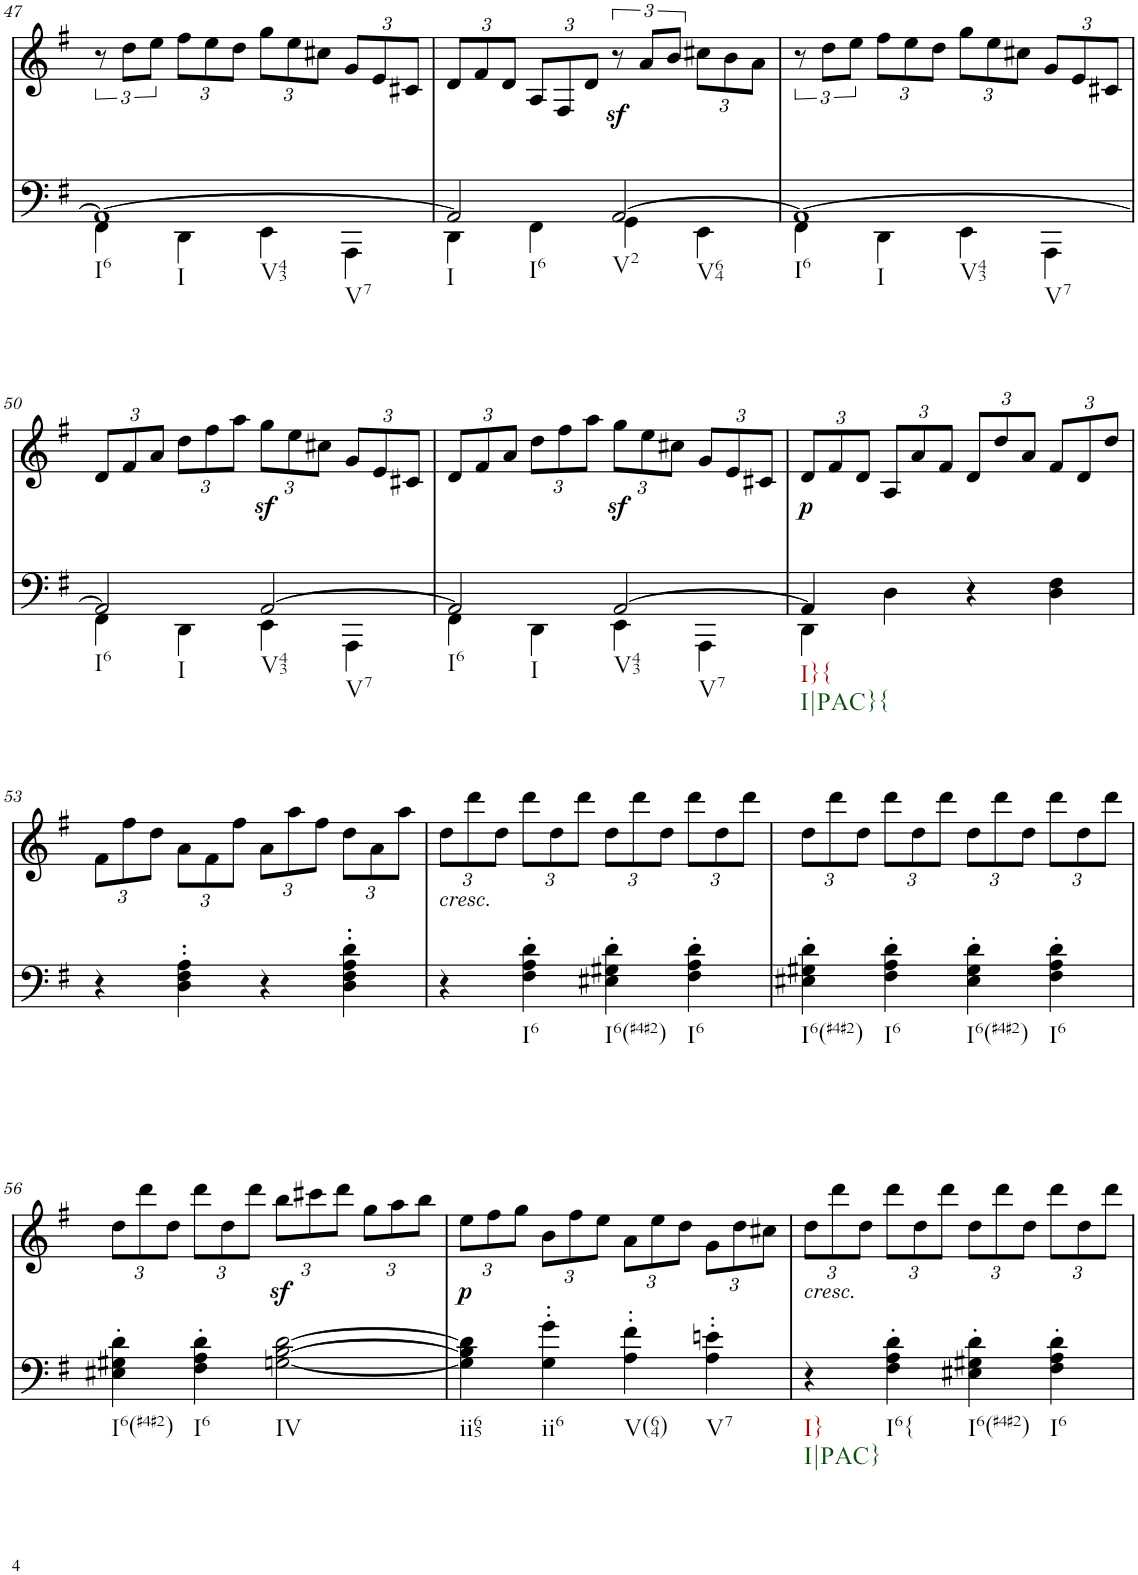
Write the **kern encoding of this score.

**kern	**kern	**text	**dynam
*part2	*part1	*part1	*part1
*staff2	*staff1	*staff1	*staff1
*I"piano	*I"piano	*	*
*I'Pno	*I'Pno	*	*
!!LO:PB:g=z
*clefF4	*clefG2	*	*
*k[f#]	*k[f#]	*	*
*G:	*G:	*	*
*M2/2	*M2/2	*	*
*met(c|)	*met(c|)	*	*
=47	=47	=47	=47
*^	*	*	*
!LO:TX:b:t=I6	!	!	!	!
!LO:TX:b:t=I	!	!	!	!
!LO:TX:b:t=V43	!	!	!	!
!LO:TX:b:t=V7	!	!	!	!
1AA_	4FF#\	12r	.	.
.	.	12dd\L	.	.
.	.	12ee\J	.	.
*	*	*Xbrackettup	*	*
.	4DD\	12ff#\L	.	.
.	.	12ee\	.	.
.	.	12dd\J	.	.
.	4EE\	12gg\L	.	.
.	.	12ee\	.	.
.	.	12cc#X\J	.	.
.	4AAA\	12g/L	.	.
.	.	12e/	.	.
.	.	12c#X/J	.	.
=48	=48	=48	=48	=48
!LO:TX:b:t=I	!	!	!	!
!LO:TX:b:t=I6	!	!	!	!
2AA/]	4DD\	12d/L	.	.
.	.	12f#/	.	.
.	.	12d/J	.	.
.	4FF#\	12A/L	.	.
.	.	12F#/	.	.
.	.	12d/J	.	.
*	*	*brackettup	*	*
!LO:TX:b:t=V2	!	!	!	!
!LO:TX:b:t=V64	!	!	!	!
!	!	!	!LO:LY:b	!LO:DY:b
[2AA/	4GG\	12r	sf	sf
.	.	12a/L	.	.
.	.	12b/J	.	.
*	*	*Xbrackettup	*	*
.	4EE\	12cc#X\L	.	.
.	.	12b\	.	.
.	.	12a\J	.	.
=49	=49	=49	=49	=49
*	*	*brackettup	*	*
!LO:TX:b:t=I6	!	!	!	!
!LO:TX:b:t=I	!	!	!	!
!LO:TX:b:t=V43	!	!	!	!
!LO:TX:b:t=V7	!	!	!	!
1AA_	4FF#\	12r	.	.
.	.	12dd\L	.	.
.	.	12ee\J	.	.
*	*	*Xbrackettup	*	*
.	4DD\	12ff#\L	.	.
.	.	12ee\	.	.
.	.	12dd\J	.	.
.	4EE\	12gg\L	.	.
.	.	12ee\	.	.
.	.	12cc#X\J	.	.
.	4AAA\	12g/L	.	.
.	.	12e/	.	.
.	.	12c#X/J	.	.
!!LO:LB:g=z
=50	=50	=50	=50	=50
!LO:TX:b:t=I6	!	!	!	!
!LO:TX:b:t=I	!	!	!	!
2AA/]	4FF#\	12d/L	.	.
.	.	12f#/	.	.
.	.	12a/J	.	.
.	4DD\	12dd\L	.	.
.	.	12ff#\	.	.
.	.	12aa\J	.	.
!LO:TX:b:t=V43	!	!	!	!
!LO:TX:b:t=V7	!	!	!	!
[2AA/	4EE\	12ggz<\L	.	.
.	.	12ee\	.	.
.	.	12cc#X\J	.	.
.	4AAA\	12g/L	.	.
.	.	12e/	.	.
.	.	12c#X/J	.	.
=51	=51	=51	=51	=51
!LO:TX:b:t=I6	!	!	!	!
!LO:TX:b:t=I	!	!	!	!
2AA/]	4FF#\	12d/L	.	.
.	.	12f#/	.	.
.	.	12a/J	.	.
.	4DD\	12dd\L	.	.
.	.	12ff#\	.	.
.	.	12aa\J	.	.
!LO:TX:b:t=V43	!	!	!	!
!LO:TX:b:t=V7	!	!	!	!
[2AA/	4EE\	12ggz<\L	.	.
.	.	12ee\	.	.
.	.	12cc#X\J	.	.
.	4AAA\	12g/L	.	.
.	.	12e/	.	.
.	.	12c#X/J	.	.
=52	=52	=52	=52	=52
!LO:TX:b:t=I}{	!	!	!	!
!LO:TX:b:t=I|PAC}{	!	!	!	!
!	!	!	!LO:LY:b	!LO:DY:b
4AA/]	4DD\	12d/L	p	p
.	.	12f#/	.	.
.	.	12d/J	.	.
4D\	2.ryy	12A/L	.	.
.	.	12a/	.	.
.	.	12f#/J	.	.
4r	.	12d/L	.	.
.	.	12dd/	.	.
.	.	12a/J	.	.
4D\ 4F#\	.	12f#/L	.	.
.	.	12d/	.	.
.	.	12dd/J	.	.
*v	*v	*	*	*
!!LO:LB:g=z
=53	=53	=53	=53
4r	12f#\L	.	.
.	12ff#\	.	.
.	12dd\J	.	.
4D\' 4F#\' 4A\'	12a\L	.	.
.	12f#\	.	.
.	12ff#\J	.	.
4r	12a\L	.	.
.	12aa\	.	.
.	12ff#\J	.	.
4D\' 4F#\' 4A\' 4d\'	12dd\L	.	.
.	12a\	.	.
.	12aa\J	.	.
=54	=54	=54	=54
!	!LO:TX:b:i:t=cresc.	!	!
!	!	!LO:LY:b	!
4r	12dd\L	<	.
.	12ddd\	.	.
.	12dd\J	.	.
!LO:TX:b:t=I6	!	!	!
4F#\' 4A\' 4d\'	12ddd\L	.	.
.	12dd\	.	.
.	12ddd\J	.	.
!LO:TX:b:t=I6(#4#2)	!	!	!
4E#X\' 4G#X\' 4d\'	12dd\L	.	.
.	12ddd\	.	.
.	12dd\J	.	.
!LO:TX:b:t=I6	!	!	!
4F#\' 4A\' 4d\'	12ddd\L	.	.
.	12dd\	.	.
.	12ddd\J	.	.
=55	=55	=55	=55
!LO:TX:b:t=I6(#4#2)	!	!	!
4E#X\' 4G#X\' 4d\'	12dd\L	.	.
.	12ddd\	.	.
.	12dd\J	.	.
!LO:TX:b:t=I6	!	!	!
4F#\' 4A\' 4d\'	12ddd\L	.	.
.	12dd\	.	.
.	12ddd\J	.	.
!LO:TX:b:t=I6(#4#2)	!	!	!
4E#\' 4G#\' 4d\'	12dd\L	.	.
.	12ddd\	.	.
.	12dd\J	.	.
!LO:TX:b:t=I6	!	!	!
4F#\' 4A\' 4d\'	12ddd\L	.	.
.	12dd\	.	.
.	12ddd\J	.	.
!!LO:LB:g=z
=56	=56	=56	=56
!LO:TX:b:t=I6(#4#2)	!	!	!
4E#X\' 4G#X\' 4d\'	12dd\L	.	.
.	12ddd\	.	.
.	12dd\J	.	.
!LO:TX:b:t=I6	!	!	!
4F#\' 4A\' 4d\'	12ddd\L	.	.
.	12dd\	.	.
.	12ddd\J	.	.
!LO:TX:b:t=IV	!	!	!
!	!	!LO:LY:b	!
[2Gn\ [2B\ [2d\	12bbz<\L	sf	.
.	12ccc#X\	.	.
.	12ddd\J	.	.
.	12gg\L	.	.
.	12aa\	.	.
.	12bb\J	.	.
=57	=57	=57	=57
!LO:TX:b:t=ii65	!	!	!
!	!	!LO:LY:b	!LO:DY:b
4G\] 4B\] 4d\]	12ee\L	p	p
.	12ff#\	.	.
.	12gg\J	.	.
!LO:TX:b:t=ii6	!	!	!
4G\' 4g\'	12b\L	.	.
.	12ff#\	.	.
.	12ee\J	.	.
!LO:TX:b:t=V(64)	!	!	!
4A\' 4f#\'	12a\L	.	.
.	12ee\	.	.
.	12dd\J	.	.
!LO:TX:b:t=V7	!	!	!
4A\' 4en\'	12g\L	.	.
.	12dd\	.	.
.	12cc#X\J	.	.
=58	=58	=58	=58
!	!LO:TX:b:i:t=cresc.	!	!
!LO:TX:b:t=I}	!	!	!
!LO:TX:b:t=I|PAC}	!	!	!
!	!	!LO:LY:b	!
4r	12dd\L	>	.
.	12ddd\	.	.
.	12dd\J	.	.
!LO:TX:b:t=I6{	!	!	!
4F#\' 4A\' 4d\'	12ddd\L	.	.
.	12dd\	.	.
.	12ddd\J	.	.
!LO:TX:b:t=I6(#4#2)	!	!	!
4E#X\' 4G#X\' 4d\'	12dd\L	.	.
.	12ddd\	.	.
.	12dd\J	.	.
!LO:TX:b:t=I6	!	!	!
4F#\' 4A\' 4d\'	12ddd\L	.	.
.	12dd\	.	.
.	12ddd\J	.	.
=	=	=	=
*-	*-	*-	*-
